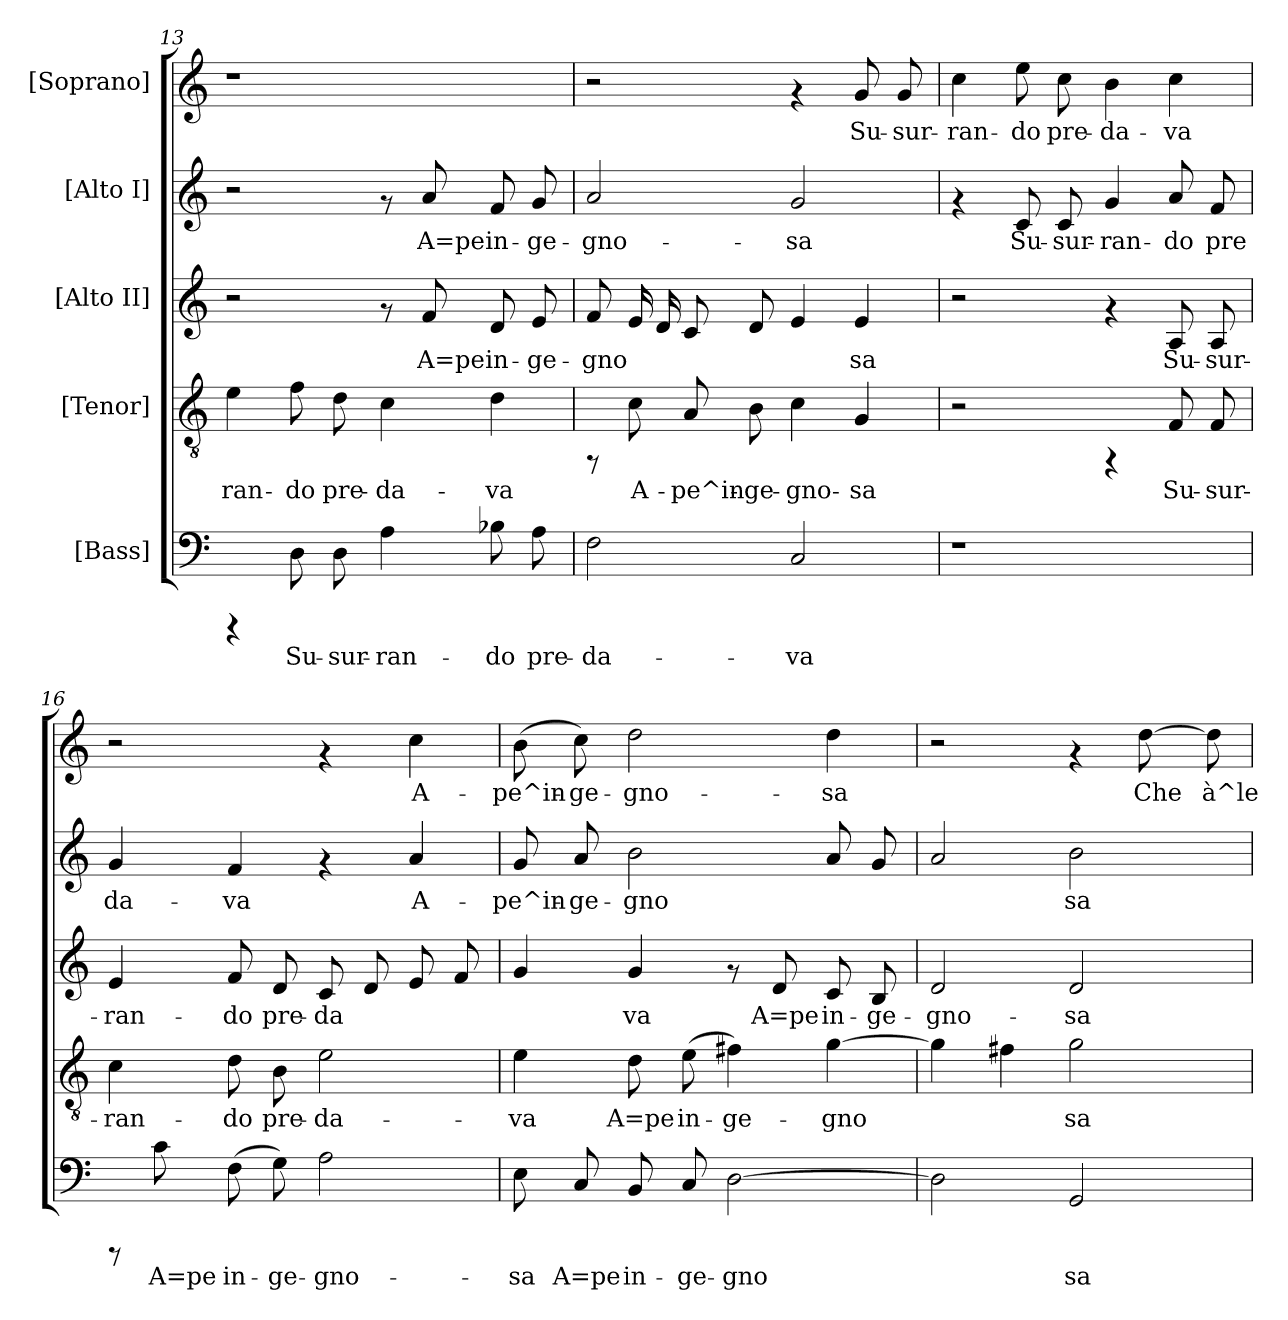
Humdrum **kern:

**kern	**text	**kern	**text	**kern	**text	**kern	**text	**kern	**text
*part5	*part5	*part4	*part4	*part3	*part3	*part2	*part2	*part1	*part1
*staff5	*staff5	*staff4	*staff4	*staff3	*staff3	*staff2	*staff2	*staff1	*staff1
*I"[Bass]	*	*I"[Tenor]	*	*I"[Alto II]	*	*I"[Alto I]	*	*I"[Soprano]	*
*clefF4	*	*clefGv2	*	*clefG2	*	*clefG2	*	*clefG2	*
*k[]	*	*k[]	*	*k[]	*	*k[]	*	*k[]	*
*C:	*	*C:	*	*C:	*	*C:	*	*C:	*
=13	=13	=13	=13	=13	=13	=13	=13	=13	=13
!	!	!	!LO:LY:b:cj	!	!	!	!	!	!
4rCCC	.	4e\	-ran-	2r	.	2r	.	1r	.
!	!LO:LY:b:cj	!	!LO:LY:b:cj	!	!	!	!	!	!
8D\	Su-	8f\	-do	.	.	.	.	.	.
!	!LO:LY:b:cj	!	!LO:LY:b:cj	!	!	!	!	!	!
8D\	-sur-	8d\	pre-	.	.	.	.	.	.
!	!LO:LY:b:cj	!	!LO:LY:b:cj	!	!	!	!	!	!
4A\	-ran-	4c\	-da-	8rf	.	8rf	.	.	.
!	!	!	!	!	!LO:LY:b:cj	!	!LO:LY:b:cj	!	!
.	.	.	.	8f/	A=pe	8a/	A=pe	.	.
!	!LO:LY:b:cj	!	!LO:LY:b:cj	!	!LO:LY:b:cj	!	!LO:LY:b:cj	!	!
8B-X\	-do	4d\	-va	8d/	in-	8f/	in-	.	.
!	!LO:LY:b:cj	!	!	!	!LO:LY:b:cj	!	!LO:LY:b:cj	!	!
8A\	pre-	.	.	8e/	-ge-	8g/	-ge-	.	.
=14	=14	=14	=14	=14	=14	=14	=14	=14	=14
!	!LO:LY:b:cj	!	!	!	!LO:LY:b:cj	!	!LO:LY:b:cj	!	!
2F\	-da-	8rFF	.	8f/	-gno-	2a/	-gno-	2r	.
!	!	!	!LO:LY:b:cj	!	!LO:LY:b:cj	!	!	!	!
.	.	8c\	A-	16e/	--	.	.	.	.
!	!	!	!	!	!LO:LY:b:cj	!	!	!	!
.	.	.	.	16d/	--	.	.	.	.
!	!	!	!LO:LY:b:cj	!	!LO:LY:b:cj	!	!	!	!
.	.	8A/	-pe^in-	8c/	--	.	.	.	.
!	!	!	!LO:LY:b:cj	!	!LO:LY:b:cj	!	!	!	!
.	.	8B\	-ge-	8d/	--	.	.	.	.
!	!LO:LY:b:cj	!	!LO:LY:b:cj	!	!LO:LY:b:cj	!	!LO:LY:b:cj	!	!
2C/	-va	4c\	-gno-	4e/	--	2g/	-sa	4rf	.
!	!	!	!LO:LY:b:cj	!	!LO:LY:b:cj	!	!	!	!LO:LY:b:cj
.	.	4G/	-sa	4e/	-sa	.	.	8g/	Su-
!	!	!	!	!	!	!	!	!	!LO:LY:b:cj
.	.	.	.	.	.	.	.	8g/	-sur-
=15	=15	=15	=15	=15	=15	=15	=15	=15	=15
!	!	!	!	!	!	!	!	!	!LO:LY:b:cj
1r	.	2r	.	2r	.	4rf	.	4cc\	-ran-
!	!	!	!	!	!	!	!LO:LY:b:cj	!	!LO:LY:b:cj
.	.	.	.	.	.	8c/	Su-	8ee\	-do
!	!	!	!	!	!	!	!LO:LY:b:cj	!	!LO:LY:b:cj
.	.	.	.	.	.	8c/	-sur-	8cc\	pre-
!	!	!	!	!	!	!	!LO:LY:b:cj	!	!LO:LY:b:cj
.	.	4rFF	.	4rf	.	4g/	-ran-	4b\	-da-
!	!	!	!LO:LY:b:cj	!	!LO:LY:b:cj	!	!LO:LY:b:cj	!	!LO:LY:b:cj
.	.	8F/	Su-	8A/	Su-	8a/	-do	4cc\	-va
!	!	!	!LO:LY:b:cj	!	!LO:LY:b:cj	!	!LO:LY:b:cj	!	!
.	.	8F/	-sur-	8A/	-sur-	8f/	pre	.	.
!!LO:PB:g=z
=16	=16	=16	=16	=16	=16	=16	=16	=16	=16
!	!	!	!LO:LY:b:cj	!	!LO:LY:b:cj	!	!LO:LY:b:cj	!	!
8rCCC	.	4c\	-ran-	4e/	-ran-	4g/	da-	2r	.
!	!LO:LY:b:cj	!	!	!	!	!	!	!	!
8c\	A=pe	.	.	.	.	.	.	.	.
!	!LO:LY:b:cj	!	!LO:LY:b:cj	!	!LO:LY:b:cj	!	!LO:LY:b:cj	!	!
(<8F\	in-	8d\	-do	8f/	-do	4f/	-va	.	.
!	!LO:LY:b:cj	!	!LO:LY:b:cj	!	!LO:LY:b:cj	!	!	!	!
8G\)	-ge-	8B\	pre-	8d/	pre-	.	.	.	.
!	!LO:LY:b:cj	!	!LO:LY:b:cj	!	!LO:LY:b:cj	!	!	!	!
2A\	-gno-	2e\	-da-	8c/	-da-	4rf	.	4rf	.
!	!	!	!	!	!LO:LY:b:cj	!	!	!	!
.	.	.	.	8d/	--	.	.	.	.
!	!	!	!	!	!LO:LY:b:cj	!	!LO:LY:b:cj	!	!LO:LY:b:cj
.	.	.	.	8e/	--	4a/	A-	4cc\	A-
!	!	!	!	!	!LO:LY:b:cj	!	!	!	!
.	.	.	.	8f/	--	.	.	.	.
=17	=17	=17	=17	=17	=17	=17	=17	=17	=17
!	!LO:LY:b:cj	!	!LO:LY:b:cj	!	!LO:LY:b:cj	!	!LO:LY:b:cj	!	!LO:LY:b:cj
8E\	-sa	4e\	-va	4g/	--	8g/	-pe^in-	(<8b\	-pe^in-
!	!LO:LY:b:cj	!	!	!	!	!	!LO:LY:b:cj	!	!LO:LY:b:cj
8C/	A=pe	.	.	.	.	8a/	-ge-	8cc\)	-ge-
!	!LO:LY:b:cj	!	!LO:LY:b:cj	!	!LO:LY:b:cj	!	!LO:LY:b:cj	!	!LO:LY:b:cj
8BB/	in-	8d\	A=pe	4g/	-va	2b\	-gno-	2dd\	-gno-
!	!LO:LY:b:cj	!	!LO:LY:b:cj	!	!	!	!	!	!
8C/	-ge-	(<8e\	in-	.	.	.	.	.	.
!	!LO:LY:b:cj	!	!LO:LY:b:cj	!	!	!	!	!	!
[>2D\	-gno-	4f#X\)	-ge-	8rf	.	.	.	.	.
!	!	!	!	!	!LO:LY:b:cj	!	!	!	!
.	.	.	.	8d/	A=pe	.	.	.	.
!	!	!	!LO:LY:b:cj	!	!LO:LY:b:cj	!	!LO:LY:b:cj	!	!LO:LY:b:cj
.	.	[>4g\	-gno-	8c/	in-	8a/	--	4dd\	-sa
!	!	!	!	!	!LO:LY:b:cj	!	!LO:LY:b:cj	!	!
.	.	.	.	8B/	-ge-	8g/	--	.	.
=18	=18	=18	=18	=18	=18	=18	=18	=18	=18
!	!LO:LY:b:cj	!	!LO:LY:b:cj	!	!LO:LY:b:cj	!	!LO:LY:b:cj	!	!
2D\]	--	4g\]	--	2d/	-gno-	2a/	--	2r	.
!	!	!	!LO:LY:b:cj	!	!	!	!	!	!
.	.	4f#X\	--	.	.	.	.	.	.
!	!LO:LY:b:cj	!	!LO:LY:b:cj	!	!LO:LY:b:cj	!	!LO:LY:b:cj	!	!
2GG/	-sa	2g\	-sa	2d/	-sa	2b\	-sa	4rf	.
!	!	!	!	!	!	!	!	!	!LO:LY:b:cj
.	.	.	.	.	.	.	.	[<8dd\	Che
!	!	!	!	!	!	!	!	!	!LO:LY:b:cj
.	.	.	.	.	.	.	.	8dd\]	à^le
=	=	=	=	=	=	=	=	=	=
*-	*-	*-	*-	*-	*-	*-	*-	*-	*-
